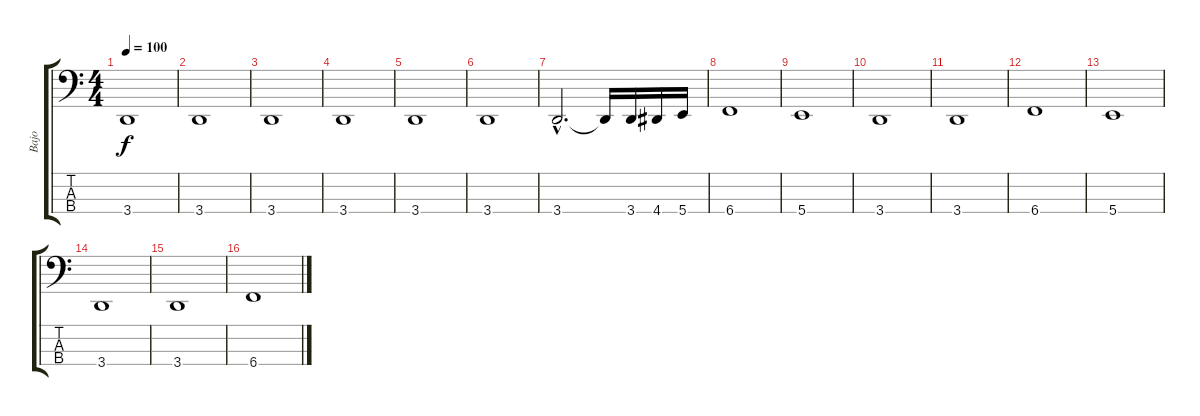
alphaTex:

\track ("Bajo" "Bajo") {instrument electricbassfinger}
\staff {score tabs}
\tuning (E2 B1 Gb1 B0) {hide}
\ts (4 4)
\tempo 100
\clef f4
\ks c
3.4.1{dy f instrument fretlessbass} |
3.4.1{instrument fretlessbass} |
3.4.1{instrument fretlessbass} |
3.4.1{instrument fretlessbass} |
3.4.1{instrument fretlessbass} |
3.4.1{instrument fretlessbass} |
3.4{hac}.2{d instrument fretlessbass} 3.4{t}.16 3.4.16 4.4.16 5.4.16 |
6.4.1{instrument fretlessbass} |
5.4.1{instrument fretlessbass} |
3.4.1{instrument fretlessbass} |
3.4.1 |
6.4.1{instrument fretlessbass} |
5.4.1{instrument fretlessbass} |
3.4.1{instrument fretlessbass} |
3.4.1 |
6.4.1{instrument fretlessbass}
